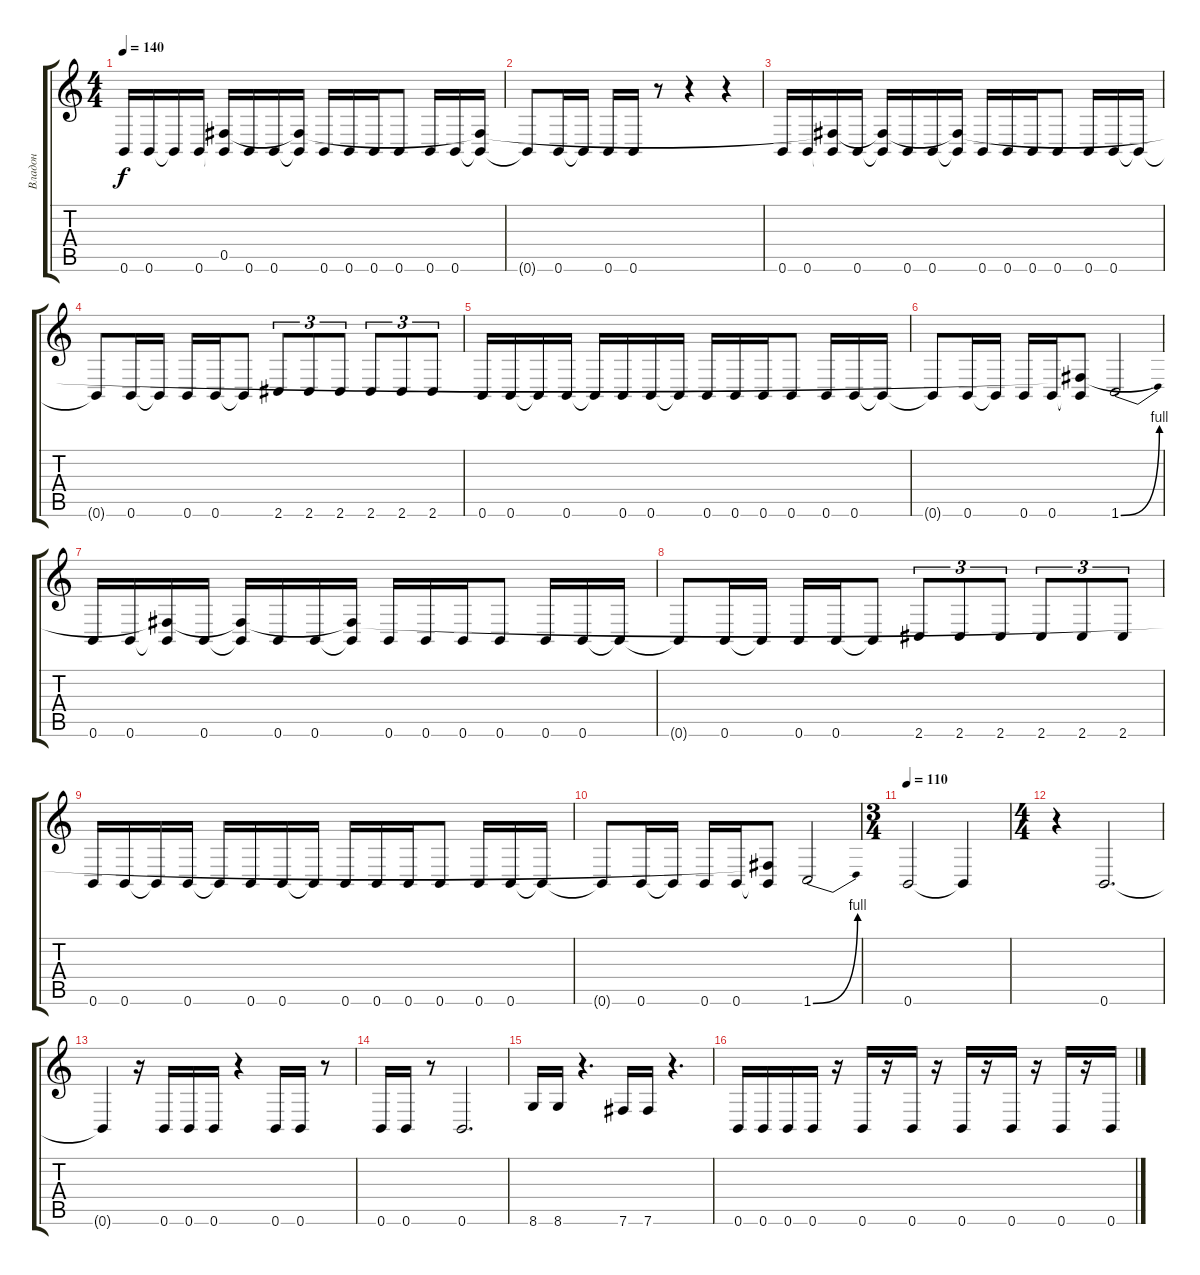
\track ("Владон" "Владон") {mute instrument electricbassfinger}
\staff {score tabs}
\tuning (Db4 Ab3 E3 B2 Gb2 B1) {hide}
\ts (4 4)
\tempo 140
\clef g2
\ks c
0.6.16{dy f} 0.6.16 0.6{t}.16 0.6.16 (0.5{t} 0.6{t}).16 0.6.16 0.6.16 (0.5{t} 0.6{t}).16 0.6.16 0.6.16 0.6.16 0.6.8 0.6.16 0.6.16 (0.5{t} 0.6{t}).16 |
0.6{t}.8 0.6.16 0.6{t}.16 0.6.16 0.6.16 r.8 r.4 r.4 |
0.6.16 0.6.16 (0.5{t} 0.6{t}).16 0.6.16 (0.5{t} 0.6{t}).16 0.6.16 0.6.16 (0.5{t} 0.6{t}).16 0.6.16 0.6.16 0.6.16 0.6.8 0.6.16 0.6.16 0.6{t}.16 |
0.6{t}.8 0.6.16 0.6{t}.16 0.6.16 0.6.16 0.6{t}.8 2.6.8{tu (3 2)} 2.6.8{tu (3 2)} 2.6.8{tu (3 2)} 2.6.8{tu (3 2)} 2.6.8{tu (3 2)} 2.6.8{tu (3 2)} |
0.6.16 0.6.16 0.6{t}.16 0.6.16 0.6{t}.16 0.6.16 0.6.16 0.6{t}.16 0.6.16 0.6.16 0.6.16 0.6.8 0.6.16 0.6.16 0.6{t}.16 |
0.6{t}.8 0.6.16 0.6{t}.16 0.6.16 0.6.16 (0.5{t} 0.6{t}).8 1.6{be (bend 0 0 60 4)}.2 |
0.6.16 0.6.16 (0.5{t} 0.6{t}).16 0.6.16 (0.5{t} 0.6{t}).16 0.6.16 0.6.16 (0.5{t} 0.6{t}).16 0.6.16 0.6.16 0.6.16 0.6.8 0.6.16 0.6.16 0.6{t}.16 |
0.6{t}.8 0.6.16 0.6{t}.16 0.6.16 0.6.16 0.6{t}.8 2.6.8{tu (3 2)} 2.6.8{tu (3 2)} 2.6.8{tu (3 2)} 2.6.8{tu (3 2)} 2.6.8{tu (3 2)} 2.6.8{tu (3 2)} |
0.6.16 0.6.16 0.6{t}.16 0.6.16 0.6{t}.16 0.6.16 0.6.16 0.6{t}.16 0.6.16 0.6.16 0.6.16 0.6.8 0.6.16 0.6.16 0.6{t}.16 |
0.6{t}.8 0.6.16 0.6{t}.16 0.6.16 0.6.16 (0.5{t} 0.6{t}).8 1.6{be (bend 0 0 60 4)}.2 |
\ts (3 4)
\tempo 110
0.6.2 0.6{t}.4 |
\ts (4 4)
r.4 0.6.2{d} |
0.6{t}.4 r.16 0.6.16 0.6.16 0.6.16 r.4 0.6.16 0.6.16 r.8 |
0.6.16 0.6.16 r.8 0.6.2{d} |
8.6.16 8.6.16 r.4{d} 7.6.16 7.6.16 r.4{d} |
0.6.16 0.6.16 0.6.16 0.6.16 r.16 0.6.16 r.16 0.6.16 r.16 0.6.16 r.16 0.6.16 r.16 0.6.16 r.16 0.6.16
